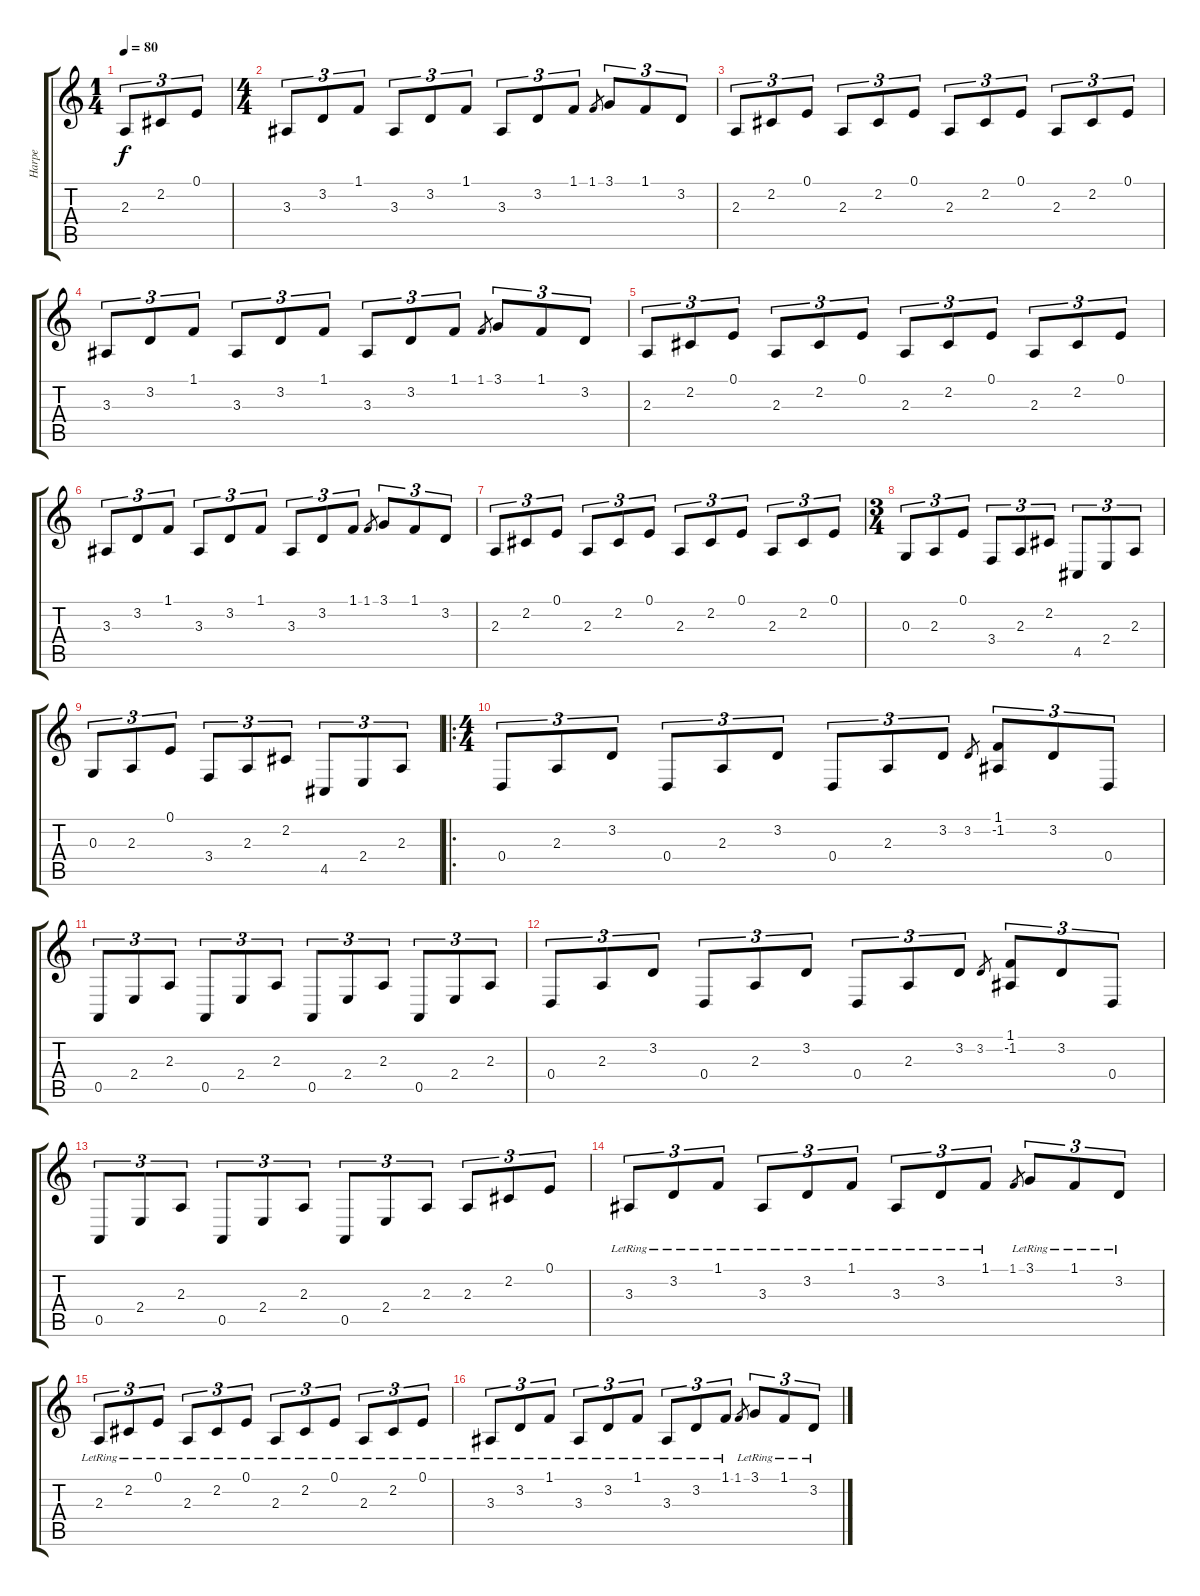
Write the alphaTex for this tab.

\track ("Harpe" "Harpe") {instrument orchestralharp}
\staff {score tabs}
\tuning (E4 B3 G3 D3 A2 E2) {hide}
\ts (1 4)
\tempo 80
\clef g2
\ks c
2.3.8{tu (3 2) dy f instrument orchestralharp} 2.2.8{tu (3 2)} 0.1.8{tu (3 2)} |
\ts (4 4)
3.3.8{tu (3 2)} 3.2.8{tu (3 2)} 1.1.8{tu (3 2)} 3.3.8{tu (3 2)} 3.2.8{tu (3 2)} 1.1.8{tu (3 2)} 3.3.8{tu (3 2)} 3.2.8{tu (3 2)} 1.1.8{tu (3 2)} 1.1.8{gr} 3.1.8{tu (3 2)} 1.1.8{tu (3 2)} 3.2.8{tu (3 2)} |
2.3.8{tu (3 2)} 2.2.8{tu (3 2)} 0.1.8{tu (3 2)} 2.3.8{tu (3 2)} 2.2.8{tu (3 2)} 0.1.8{tu (3 2)} 2.3.8{tu (3 2)} 2.2.8{tu (3 2)} 0.1.8{tu (3 2)} 2.3.8{tu (3 2)} 2.2.8{tu (3 2)} 0.1.8{tu (3 2)} |
3.3.8{tu (3 2)} 3.2.8{tu (3 2)} 1.1.8{tu (3 2)} 3.3.8{tu (3 2)} 3.2.8{tu (3 2)} 1.1.8{tu (3 2)} 3.3.8{tu (3 2)} 3.2.8{tu (3 2)} 1.1.8{tu (3 2)} 1.1.8{gr} 3.1.8{tu (3 2)} 1.1.8{tu (3 2)} 3.2.8{tu (3 2)} |
2.3.8{tu (3 2)} 2.2.8{tu (3 2)} 0.1.8{tu (3 2)} 2.3.8{tu (3 2)} 2.2.8{tu (3 2)} 0.1.8{tu (3 2)} 2.3.8{tu (3 2)} 2.2.8{tu (3 2)} 0.1.8{tu (3 2)} 2.3.8{tu (3 2)} 2.2.8{tu (3 2)} 0.1.8{tu (3 2)} |
3.3.8{tu (3 2)} 3.2.8{tu (3 2)} 1.1.8{tu (3 2)} 3.3.8{tu (3 2)} 3.2.8{tu (3 2)} 1.1.8{tu (3 2)} 3.3.8{tu (3 2)} 3.2.8{tu (3 2)} 1.1.8{tu (3 2)} 1.1.8{gr} 3.1.8{tu (3 2)} 1.1.8{tu (3 2)} 3.2.8{tu (3 2)} |
2.3.8{tu (3 2)} 2.2.8{tu (3 2)} 0.1.8{tu (3 2)} 2.3.8{tu (3 2)} 2.2.8{tu (3 2)} 0.1.8{tu (3 2)} 2.3.8{tu (3 2)} 2.2.8{tu (3 2)} 0.1.8{tu (3 2)} 2.3.8{tu (3 2)} 2.2.8{tu (3 2)} 0.1.8{tu (3 2)} |
\ts (3 4)
0.3.8{tu (3 2)} 2.3.8{tu (3 2)} 0.1.8{tu (3 2)} 3.4.8{tu (3 2)} 2.3.8{tu (3 2)} 2.2.8{tu (3 2)} 4.5.8{tu (3 2)} 2.4.8{tu (3 2)} 2.3.8{tu (3 2)} |
0.3.8{tu (3 2)} 2.3.8{tu (3 2)} 0.1.8{tu (3 2)} 3.4.8{tu (3 2)} 2.3.8{tu (3 2)} 2.2.8{tu (3 2)} 4.5.8{tu (3 2)} 2.4.8{tu (3 2)} 2.3.8{tu (3 2)} |
\ro
\ts (4 4)
0.4.8{tu (3 2)} 2.3.8{tu (3 2)} 3.2.8{tu (3 2)} 0.4.8{tu (3 2)} 2.3.8{tu (3 2)} 3.2.8{tu (3 2)} 0.4.8{tu (3 2)} 2.3.8{tu (3 2)} 3.2.8{tu (3 2)} 3.2.8{gr} (1.1 -1.2).8{tu (3 2)} 3.2.8{tu (3 2)} 0.4.8{tu (3 2)} |
0.5.8{tu (3 2)} 2.4.8{tu (3 2)} 2.3.8{tu (3 2)} 0.5.8{tu (3 2)} 2.4.8{tu (3 2)} 2.3.8{tu (3 2)} 0.5.8{tu (3 2)} 2.4.8{tu (3 2)} 2.3.8{tu (3 2)} 0.5.8{tu (3 2)} 2.4.8{tu (3 2)} 2.3.8{tu (3 2)} |
0.4.8{tu (3 2)} 2.3.8{tu (3 2)} 3.2.8{tu (3 2)} 0.4.8{tu (3 2)} 2.3.8{tu (3 2)} 3.2.8{tu (3 2)} 0.4.8{tu (3 2)} 2.3.8{tu (3 2)} 3.2.8{tu (3 2)} 3.2.8{gr} (1.1 -1.2).8{tu (3 2)} 3.2.8{tu (3 2)} 0.4.8{tu (3 2)} |
0.5.8{tu (3 2)} 2.4.8{tu (3 2)} 2.3.8{tu (3 2)} 0.5.8{tu (3 2)} 2.4.8{tu (3 2)} 2.3.8{tu (3 2)} 0.5.8{tu (3 2)} 2.4.8{tu (3 2)} 2.3.8{tu (3 2)} 2.3.8{tu (3 2)} 2.2.8{tu (3 2)} 0.1.8{tu (3 2)} |
3.3{lr}.8{tu (3 2)} 3.2{lr}.8{tu (3 2)} 1.1{lr}.8{tu (3 2)} 3.3{lr}.8{tu (3 2)} 3.2{lr}.8{tu (3 2)} 1.1{lr}.8{tu (3 2)} 3.3{lr}.8{tu (3 2)} 3.2{lr}.8{tu (3 2)} 1.1{lr}.8{tu (3 2)} 1.1.8{gr} 3.1{lr}.8{tu (3 2)} 1.1{lr}.8{tu (3 2)} 3.2{lr}.8{tu (3 2)} |
2.3{lr}.8{tu (3 2)} 2.2{lr}.8{tu (3 2)} 0.1{lr}.8{tu (3 2)} 2.3{lr}.8{tu (3 2)} 2.2{lr}.8{tu (3 2)} 0.1{lr}.8{tu (3 2)} 2.3{lr}.8{tu (3 2)} 2.2{lr}.8{tu (3 2)} 0.1{lr}.8{tu (3 2)} 2.3{lr}.8{tu (3 2)} 2.2{lr}.8{tu (3 2)} 0.1{lr}.8{tu (3 2)} |
3.3{lr}.8{tu (3 2)} 3.2{lr}.8{tu (3 2)} 1.1{lr}.8{tu (3 2)} 3.3{lr}.8{tu (3 2)} 3.2{lr}.8{tu (3 2)} 1.1{lr}.8{tu (3 2)} 3.3{lr}.8{tu (3 2)} 3.2{lr}.8{tu (3 2)} 1.1{lr}.8{tu (3 2)} 1.1.8{gr} 3.1{lr}.8{tu (3 2)} 1.1{lr}.8{tu (3 2)} 3.2{lr}.8{tu (3 2)}
